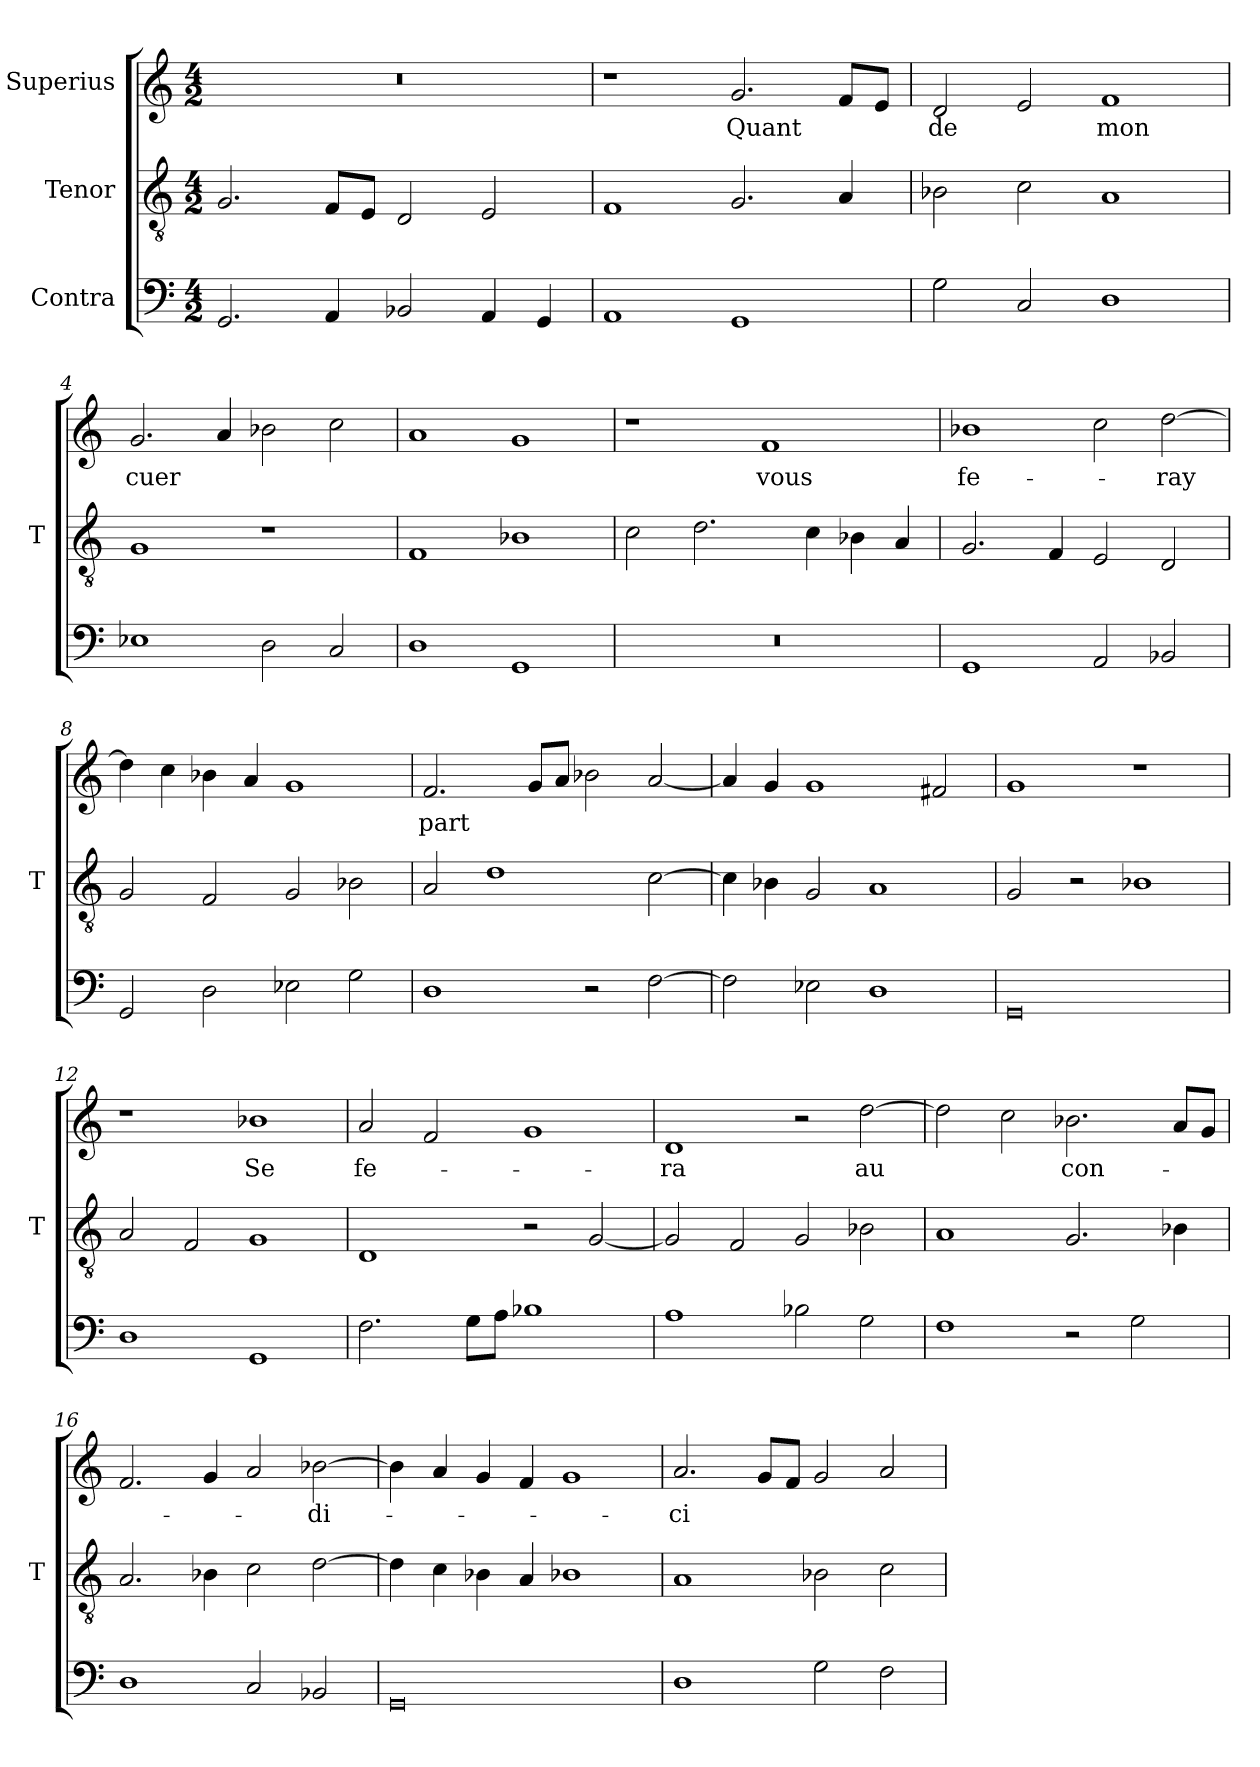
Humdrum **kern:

**kern	**kern	**kern	**text
*part3	*part2	*part1	*part1
*staff3	*staff2	*staff1	*staff1
*I"Contra	*I"Tenor	*I"Superius	*
*	*I'T	*	*
*clefF4	*clefGv2	*clefG2	*
*M4/2	*M4/2	*M4/2	*
=1	=1	=1	=1
2.GG	2.G	0r	.
4AA	8F/L	.	.
.	8E/J	.	.
2BB-X	2D	.	.
4AA	2E	.	.
4GG	.	.	.
=2	=2	=2	=2
1AA	1F	1r	.
1GG	2.G	2.g	-Quant
.	4A	8f/L	.
.	.	8e/J	.
=3	=3	=3	=3
2G	2B-X	2d	-de
2C	2c	2e	.
1D	1A	1f	-mon
=4	=4	=4	=4
1E-X	1G	2.g	-cuer
.	.	4a	.
2D	1r	2b-X	.
2C	.	2cc	.
=5	=5	=5	=5
1D	1F	1a	.
1GG	1B-X	1g	.
=6	=6	=6	=6
0r	2c	1r	.
.	2.d	.	.
.	.	1f	-vous
.	4c	.	.
.	4B-X	.	.
.	4A	.	.
=7	=7	=7	=7
1GG	2.G	1b-X	fe-
.	4F	.	.
2AA	2E	2cc	.
2BB-X	2D	[2dd	-ray
=8	=8	=8	=8
2GG	2G	4dd]	.
.	.	4cc	.
2D	2F	4b-X	.
.	.	4a	.
2E-X	2G	1g	.
2G	2B-X	.	.
=9	=9	=9	=9
1D	2A	2.f	-part
.	1d	.	.
.	.	8g/L	.
.	.	8a/J	.
2r	.	2b-X	.
[2F	[2c	[2a	.
=10	=10	=10	=10
2F]	4c]	4a]	.
.	4B-X	4g	.
2E-X	2G	1g	.
1D	1A	.	.
.	.	2f#X	.
=11	=11	=11	=11
0GG	2G	1g	.
.	2r	.	.
.	1B-X	1r	.
=12	=12	=12	=12
1D	2A	1r	.
.	2F	.	.
1GG	1G	1b-X	-Se
=13	=13	=13	=13
2.F	1D	2a	fe-
.	.	2f	.
8G\L	.	.	.
8A\J	.	.	.
1B-X	2r	1g	.
.	[2G	.	.
=14	=14	=14	=14
1A	2G]	1d	-ra
.	2F	.	.
2B-X	2G	2r	.
2G	2B-X	[2dd	-au
=15	=15	=15	=15
1F	1A	2dd]	.
.	.	2cc	.
2r	2.G	2.b-X	con-
2G	.	.	.
.	4B-X	8a/L	.
.	.	8g/J	.
=16	=16	=16	=16
1D	2.A	2.f	.
.	4B-X	4g	.
2C	2c	2a	.
2BB-X	[2d	[2b-X	-di-
=17	=17	=17	=17
0GG	4d]	4b-]	.
.	4c	4a	.
.	4B-X	4g	.
.	4A	4f	.
.	1B-X	1g	.
=18	=18	=18	=18
1D	1A	2.a	-ci
.	.	8g/L	.
.	.	8f/J	.
2G	2B-X	2g	.
2F	2c	2a	.
=	=	=	=
*-	*-	*-	*-
